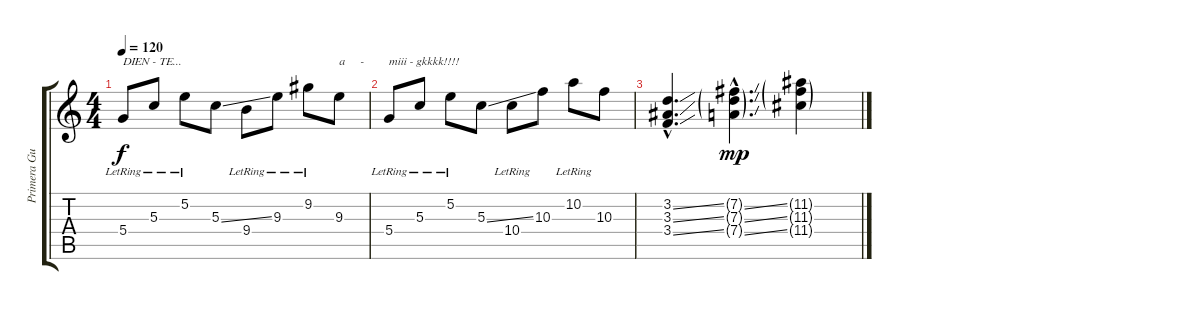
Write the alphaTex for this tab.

\track ("Primera Guitarra" "Primera Gu") {instrument acousticguitarsteel}
\staff {score tabs}
\tuning (E4 B3 G3 D3 A2 E2) {hide}
\ts (4 4)
\tempo 120
\clef g2
\ks c
5.4{lr}.8{txt "DIEN - TE..." dy f} 5.3{lr}.8 5.2{lr}.8 5.3{ss}.8 9.4{lr}.8 9.3{lr}.8 9.2{lr}.8 9.3.8{txt "a     -"} |
5.4{lr}.8{txt "miii - gkkkk!!!!"} 5.3{lr}.8 5.2{lr}.8 5.3{ss}.8 10.4{lr}.8 10.3.8 10.2{lr}.8 10.3.8 |
(3.2{ss hac} 3.3{ss hac} 3.4{ss hac}).4{d} (7.2{ss g hac} 7.3{ss g hac} 7.4{ss g hac}).4{d dy mp volume 5} (11.2{g} 11.3{g} 11.4{g}).4{volume 3}
